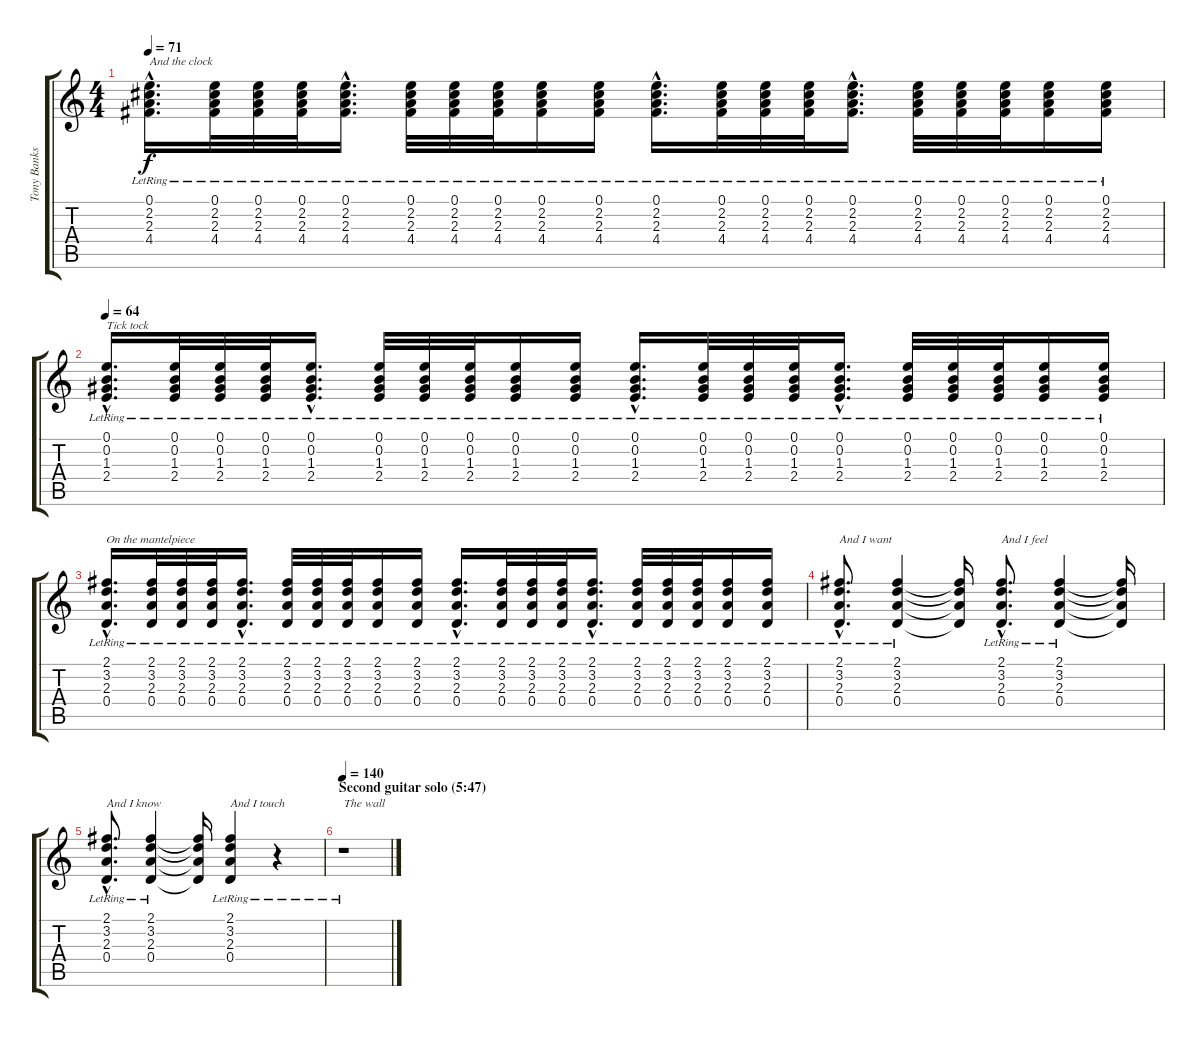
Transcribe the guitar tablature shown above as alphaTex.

\track ("Tony Banks (12-string guitar)" "Tony Banks") {instrument acousticguitarnylon}
\staff {score tabs}
\tuning (E4 B3 G3 D3 A2 E2) {hide}
\ts (4 4)
\tempo 71
\clef g2
\ks c
(0.1{lr} 2.2{hac lr} 2.3{hac lr} 4.4{hac lr}).16{d txt "And the clock" dy f volume 6} (0.1{lr} 2.2{lr} 2.3{lr} 4.4{lr}).32 (0.1{lr} 2.2{lr} 2.3{lr} 4.4{lr}).32 (0.1{lr} 2.2{lr} 2.3{lr} 4.4{lr}).32 (0.1{hac lr} 2.2{hac lr} 2.3{hac lr} 4.4{hac lr}).16{d} (0.1{lr} 2.2{lr} 2.3{lr} 4.4{lr}).32 (0.1{lr} 2.2{lr} 2.3{lr} 4.4{lr}).32 (0.1{lr} 2.2{lr} 2.3{lr} 4.4{lr}).32 (0.1{lr} 2.2{lr} 2.3{lr} 4.4{lr}).16 (0.1{lr} 2.2{lr} 2.3{lr} 4.4{lr}).16 (0.1{hac lr} 2.2{hac lr} 2.3{hac lr} 4.4{hac lr}).16{d} (0.1{lr} 2.2{lr} 2.3{lr} 4.4{lr}).32 (0.1{lr} 2.2{lr} 2.3{lr} 4.4{lr}).32 (0.1{lr} 2.2{lr} 2.3{lr} 4.4{lr}).32 (0.1{hac lr} 2.2{hac lr} 2.3{hac lr} 4.4{hac lr}).16{d} (0.1{lr} 2.2{lr} 2.3{lr} 4.4{lr}).32 (0.1{lr} 2.2{lr} 2.3{lr} 4.4{lr}).32 (0.1{lr} 2.2{lr} 2.3{lr} 4.4{lr}).32 (0.1{lr} 2.2{lr} 2.3{lr} 4.4{lr}).16 (0.1{lr} 2.2{lr} 2.3{lr} 4.4{lr}).16 |
\tempo 64
(0.1{lr} 0.2{hac lr} 1.3{hac lr} 2.4{hac lr}).16{d txt "Tick tock"} (0.1{lr} 0.2{lr} 1.3{lr} 2.4{lr}).32 (0.1{lr} 0.2{lr} 1.3{lr} 2.4{lr}).32 (0.1{lr} 0.2{lr} 1.3{lr} 2.4{lr}).32 (0.1{hac lr} 0.2{hac lr} 1.3{hac lr} 2.4{hac lr}).16{d} (0.1{lr} 0.2{lr} 1.3{lr} 2.4{lr}).32 (0.1{lr} 0.2{lr} 1.3{lr} 2.4{lr}).32 (0.1{lr} 0.2{lr} 1.3{lr} 2.4{lr}).32 (0.1{lr} 0.2{lr} 1.3{lr} 2.4{lr}).16 (0.1{lr} 0.2{lr} 1.3{lr} 2.4{lr}).16 (0.1{hac lr} 0.2{hac lr} 1.3{hac lr} 2.4{hac lr}).16{d} (0.1{lr} 0.2{lr} 1.3{lr} 2.4{lr}).32 (0.1{lr} 0.2{lr} 1.3{lr} 2.4{lr}).32 (0.1{lr} 0.2{lr} 1.3{lr} 2.4{lr}).32 (0.1{hac lr} 0.2{hac lr} 1.3{hac lr} 2.4{hac lr}).16{d} (0.1{lr} 0.2{lr} 1.3{lr} 2.4{lr}).32 (0.1{lr} 0.2{lr} 1.3{lr} 2.4{lr}).32 (0.1{lr} 0.2{lr} 1.3{lr} 2.4{lr}).32 (0.1{lr} 0.2{lr} 1.3{lr} 2.4{lr}).16 (0.1{lr} 0.2{lr} 1.3{lr} 2.4{lr}).16 |
(2.1{lr} 3.2{hac lr} 2.3{hac lr} 0.4{hac lr}).16{d txt "On the mantelpiece"} (2.1{lr} 3.2{lr} 2.3{lr} 0.4{lr}).32 (2.1{lr} 3.2{lr} 2.3{lr} 0.4{lr}).32 (2.1{lr} 3.2{lr} 2.3{lr} 0.4{lr}).32 (2.1{hac lr} 3.2{hac lr} 2.3{hac lr} 0.4{hac lr}).16{d} (2.1{lr} 3.2{lr} 2.3{lr} 0.4{lr}).32 (2.1{lr} 3.2{lr} 2.3{lr} 0.4{lr}).32 (2.1{lr} 3.2{lr} 2.3{lr} 0.4{lr}).32 (2.1{lr} 3.2{lr} 2.3{lr} 0.4{lr}).16 (2.1{lr} 3.2{lr} 2.3{lr} 0.4{lr}).16 (2.1{hac lr} 3.2{hac lr} 2.3{hac lr} 0.4{hac lr}).16{d} (2.1{lr} 3.2{lr} 2.3{lr} 0.4{lr}).32 (2.1{lr} 3.2{lr} 2.3{lr} 0.4{lr}).32 (2.1{lr} 3.2{lr} 2.3{lr} 0.4{lr}).32 (2.1{hac lr} 3.2{hac lr} 2.3{hac lr} 0.4{hac lr}).16{d} (2.1{lr} 3.2{lr} 2.3{lr} 0.4{lr}).32 (2.1{lr} 3.2{lr} 2.3{lr} 0.4{lr}).32 (2.1{lr} 3.2{lr} 2.3{lr} 0.4{lr}).32 (2.1{lr} 3.2{lr} 2.3{lr} 0.4{lr}).16 (2.1{lr} 3.2{lr} 2.3{lr} 0.4{lr}).16 |
(2.1{hac lr} 3.2{hac lr} 2.3{hac lr} 0.4{hac lr}).8{d txt "And I want" volume 5} (2.1{lr} 3.2{lr} 2.3{lr} 0.4{lr}).4 (2.1{t} 3.2{t} 2.3{t} 0.4{t}).16 (2.1{hac lr} 3.2{hac lr} 2.3{hac lr} 0.4{hac lr}).8{d txt "And I feel"} (2.1{lr} 3.2{lr} 2.3{lr} 0.4{lr}).4 (2.1{t} 3.2{t} 2.3{t} 0.4{t}).16 |
(2.1{hac lr} 3.2{hac lr} 2.3{hac lr} 0.4{hac lr}).8{d txt "And I know"} (2.1{lr} 3.2{lr} 2.3{lr} 0.4{lr}).4 (2.1{t} 3.2{t} 2.3{t} 0.4{t}).16 (2.1{lr} 3.2{lr} 2.3{lr} 0.4{lr}).4{txt "And I touch"} r.4 |
\section ("" "Second guitar solo (5:47)")
\tempo 140
r.1{txt "The wall"}
